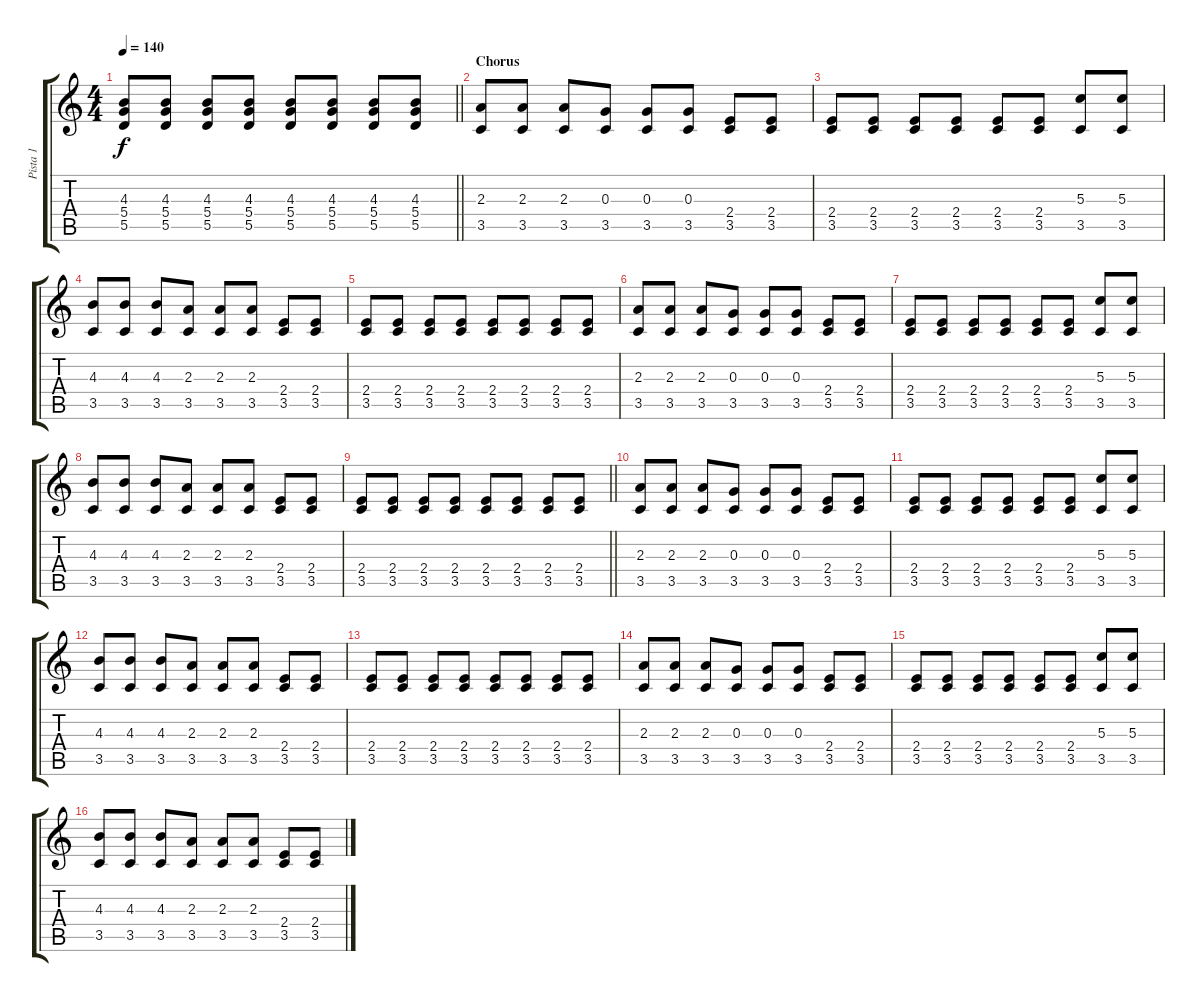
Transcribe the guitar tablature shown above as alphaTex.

\track ("Pista 1" "Pista 1") {instrument acousticguitarnylon}
\staff {score tabs}
\tuning (E4 B3 G3 D3 A2 E2) {hide}
\ts (4 4)
\tempo 140
\clef g2
\barLineRight lightlight
\ks c
(4.3 5.4 5.5).8{dy f} (4.3 5.4 5.5).8 (4.3 5.4 5.5).8 (4.3 5.4 5.5).8 (4.3 5.4 5.5).8 (4.3 5.4 5.5).8 (4.3 5.4 5.5).8 (4.3 5.4 5.5).8 |
\section ("" "Chorus")
(2.3 3.5).8{volume 16} (2.3 3.5).8 (2.3 3.5).8 (0.3 3.5).8 (0.3 3.5).8 (0.3 3.5).8 (2.4 3.5).8 (2.4 3.5).8 |
(2.4 3.5).8 (2.4 3.5).8 (2.4 3.5).8 (2.4 3.5).8 (2.4 3.5).8 (2.4 3.5).8 (5.3 3.5).8 (5.3 3.5).8 |
(4.3 3.5).8 (4.3 3.5).8 (4.3 3.5).8 (2.3 3.5).8 (2.3 3.5).8 (2.3 3.5).8 (2.4 3.5).8 (2.4 3.5).8 |
(2.4 3.5).8 (2.4 3.5).8 (2.4 3.5).8 (2.4 3.5).8 (2.4 3.5).8 (2.4 3.5).8 (2.4 3.5).8 (2.4 3.5).8 |
(2.3 3.5).8 (2.3 3.5).8 (2.3 3.5).8 (0.3 3.5).8 (0.3 3.5).8 (0.3 3.5).8 (2.4 3.5).8 (2.4 3.5).8 |
(2.4 3.5).8 (2.4 3.5).8 (2.4 3.5).8 (2.4 3.5).8 (2.4 3.5).8 (2.4 3.5).8 (5.3 3.5).8 (5.3 3.5).8 |
(4.3 3.5).8 (4.3 3.5).8 (4.3 3.5).8 (2.3 3.5).8 (2.3 3.5).8 (2.3 3.5).8 (2.4 3.5).8 (2.4 3.5).8 |
\barLineRight lightlight
(2.4 3.5).8 (2.4 3.5).8 (2.4 3.5).8 (2.4 3.5).8 (2.4 3.5).8 (2.4 3.5).8 (2.4 3.5).8 (2.4 3.5).8 |
(2.3 3.5).8 (2.3 3.5).8 (2.3 3.5).8 (0.3 3.5).8 (0.3 3.5).8 (0.3 3.5).8 (2.4 3.5).8 (2.4 3.5).8 |
(2.4 3.5).8 (2.4 3.5).8 (2.4 3.5).8 (2.4 3.5).8 (2.4 3.5).8 (2.4 3.5).8 (5.3 3.5).8 (5.3 3.5).8 |
(4.3 3.5).8 (4.3 3.5).8 (4.3 3.5).8 (2.3 3.5).8 (2.3 3.5).8 (2.3 3.5).8 (2.4 3.5).8 (2.4 3.5).8 |
(2.4 3.5).8 (2.4 3.5).8 (2.4 3.5).8 (2.4 3.5).8 (2.4 3.5).8 (2.4 3.5).8 (2.4 3.5).8 (2.4 3.5).8 |
(2.3 3.5).8 (2.3 3.5).8 (2.3 3.5).8 (0.3 3.5).8 (0.3 3.5).8 (0.3 3.5).8 (2.4 3.5).8 (2.4 3.5).8 |
(2.4 3.5).8 (2.4 3.5).8 (2.4 3.5).8 (2.4 3.5).8 (2.4 3.5).8 (2.4 3.5).8 (5.3 3.5).8 (5.3 3.5).8 |
(4.3 3.5).8 (4.3 3.5).8 (4.3 3.5).8 (2.3 3.5).8 (2.3 3.5).8 (2.3 3.5).8 (2.4 3.5).8 (2.4 3.5).8
